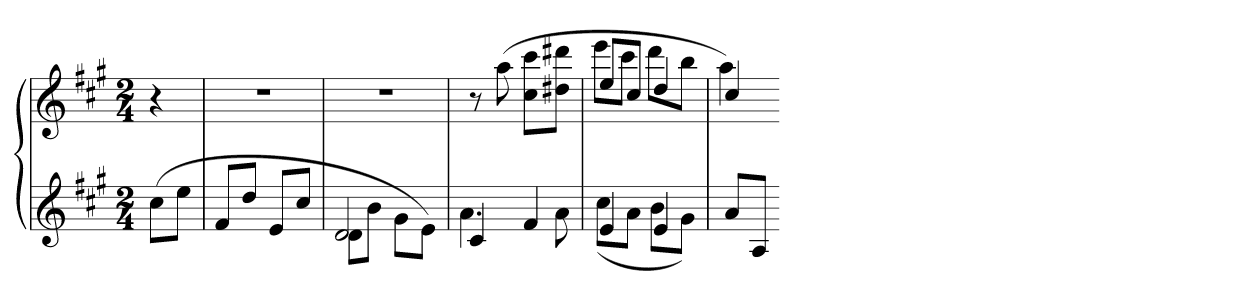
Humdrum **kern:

**kern	**kern
*part1	*part1
*staff2	*staff1
*clefG2	*clefG2
*k[f#c#g#]	*k[f#c#g#]
*A:	*A:
*M2/4	*M2/4
=	=
(8cc#L	4r
8eeJ	.
=129	=129
8f#L	2r
8ddJ	.
8eL	.
8cc#J	.
=130	=130
*^	*
2d	8dL	2r
.	8bJ	.
.	8g#L	.
.	8eJ)	.
=131	=131	=131
4c#	4.a	8r
.	.	(8aa
4f#	.	8cc# 8ccc#L
.	8a	8dd#X 8ddd#XJ
=132	=132	=132
*	*	*^
4e	(8cc#L	8eeL	8eeeL
.	8aJ	8cc#J	8ccc#J
4e	8bL	4dd	8dddL
.	8g#J)	.	8bbJ
*v	*v	*	*
=133	=133	=133
8aL	4cc#	4aa)
8AJ	.	.
*	*v	*v
=-	=-
*-	*-
